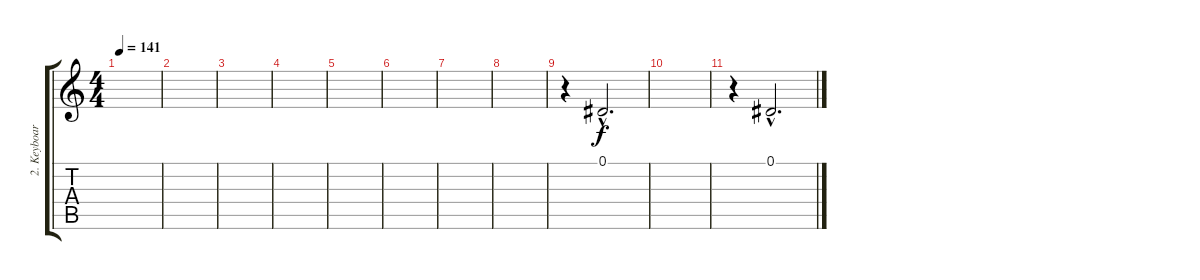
\track ("2. Keyboard" "2. Keyboar") {instrument lead8bassandlead}
\staff {score tabs}
\tuning (Eb4 Bb3 Gb3 Db3 Ab2 Db2) {hide}
\ts (4 4)
\tempo 141
\clef g2
\ks c
|
|
|
|
|
|
|
|
r.4 0.1{hac}.2{d instrument reversecymbal} |
|
r.4 0.1{hac}.2{d instrument reversecymbal}
